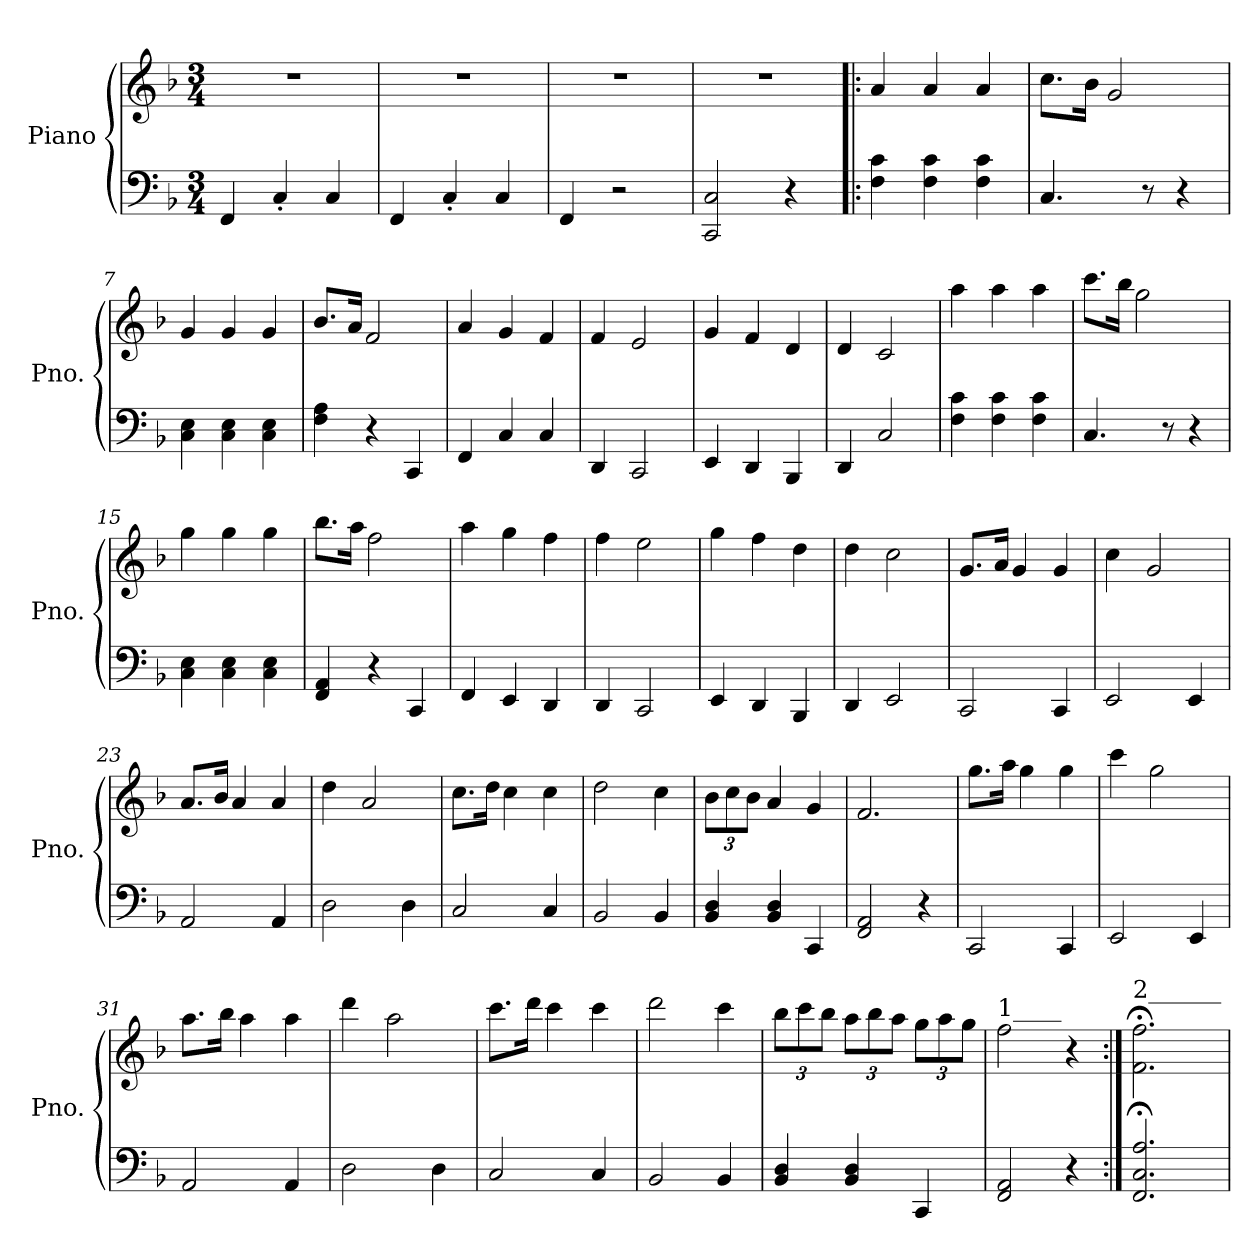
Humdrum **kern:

**kern	**kern
*part1	*part1
*staff2	*staff1
*I"Piano	*
*I'Pno.	*
*clefF4	*clefG2
*k[b-]	*k[b-]
*M3/4	*M3/4
*MM100	*MM100
=1	=1
4FF/	2.r
4C'/	.
4C/	.
=2	=2
4FF/	2.r
4C'/	.
4C/	.
=3	=3
4FF/	2.r
2r	.
=4	=4
2CC/ 2C/	2.r
4r	.
=5!|:	=5!|:
4F\ 4c\	4a/
4F\ 4c\	4a/
4F\ 4c\	4a/
=6	=6
4.C/	8.cc\L
.	16b-\Jk
.	2g/
8r	.
4r	.
=7	=7
4C\ 4E\	4g/
4C\ 4E\	4g/
4C\ 4E\	4g/
=8	=8
4F\ 4A\	8.b-/L
.	16a/Jk
4r	2f/
4CC/	.
=9	=9
4FF/	4a/
4C/	4g/
4C/	4f/
=10	=10
4DD/	4f/
2CC/	2e/
!!LO:LB:g=z
=11	=11
4EE/	4g/
4DD/	4f/
4BBB-/	4d/
=12	=12
4DD/	4d/
2C/	2c/
=13	=13
4F\ 4c\	4aa\
4F\ 4c\	4aa\
4F\ 4c\	4aa\
=14	=14
4.C/	8.ccc\L
.	16bb-\Jk
.	2gg\
8r	.
4r	.
=15	=15
4C\ 4E\	4gg\
4C\ 4E\	4gg\
4C\ 4E\	4gg\
=16	=16
4FF/ 4AA/	8.bb-\L
.	16aa\Jk
4r	2ff\
4CC/	.
=17	=17
4FF/	4aa\
4EE/	4gg\
4DD/	4ff\
=18	=18
4DD/	4ff\
2CC/	2ee\
=19	=19
4EE/	4gg\
4DD/	4ff\
4BBB-/	4dd\
!!LO:LB:g=z
=20	=20
4DD/	4dd\
2EE/	2cc\
=21	=21
2CC/	8.g/L
.	16a/Jk
.	4g/
4CC/	4g/
=22	=22
2EE/	4cc\
.	2g/
4EE/	.
=23	=23
2AA/	8.a/L
.	16b-/Jk
.	4a/
4AA/	4a/
=24	=24
2D\	4dd\
.	2a/
4D\	.
=25	=25
2C/	8.cc\L
.	16dd\Jk
.	4cc\
4C/	4cc\
=26	=26
2BB-/	2dd\
4BB-/	4cc\
=27	=27
*	*Xbrackettup
4BB-/ 4D/	12b-\L
.	12cc\
.	12b-\J
4BB-/ 4D/	4a/
4CC/	4g/
=28	=28
2FF/ 2AA/	2.f/
4r	.
=29	=29
2CC/	8.gg\L
.	16aa\Jk
.	4gg\
4CC/	4gg\
!!LO:LB:g=z
=30	=30
2EE/	4ccc\
.	2gg\
4EE/	.
=31	=31
2AA/	8.aa\L
.	16bb-\Jk
.	4aa\
4AA/	4aa\
=32	=32
2D\	4ddd\
.	2aa\
4D\	.
=33	=33
2C/	8.ccc\L
.	16ddd\Jk
.	4ccc\
4C/	4ccc\
=34	=34
2BB-/	2ddd\
4BB-/	4ccc\
=35	=35
4BB-/ 4D/	12bb-\L
.	12ccc\
.	12bb-\J
4BB-/ 4D/	12aa\L
.	12bb-\
.	12aa\J
4CC/	12gg\L
.	12aa\
.	12gg\J
=36	=36
!	!LO:TX:a:t=1____
2FF/ 2AA/	2ff\
4r	4r
=37:|!	=37:|!
!	!LO:TX:a:t=2______
2.FF/;< 2.C/;< 2.A/;<	2.f\;< 2.ff\;<
=	=
*-	*-
